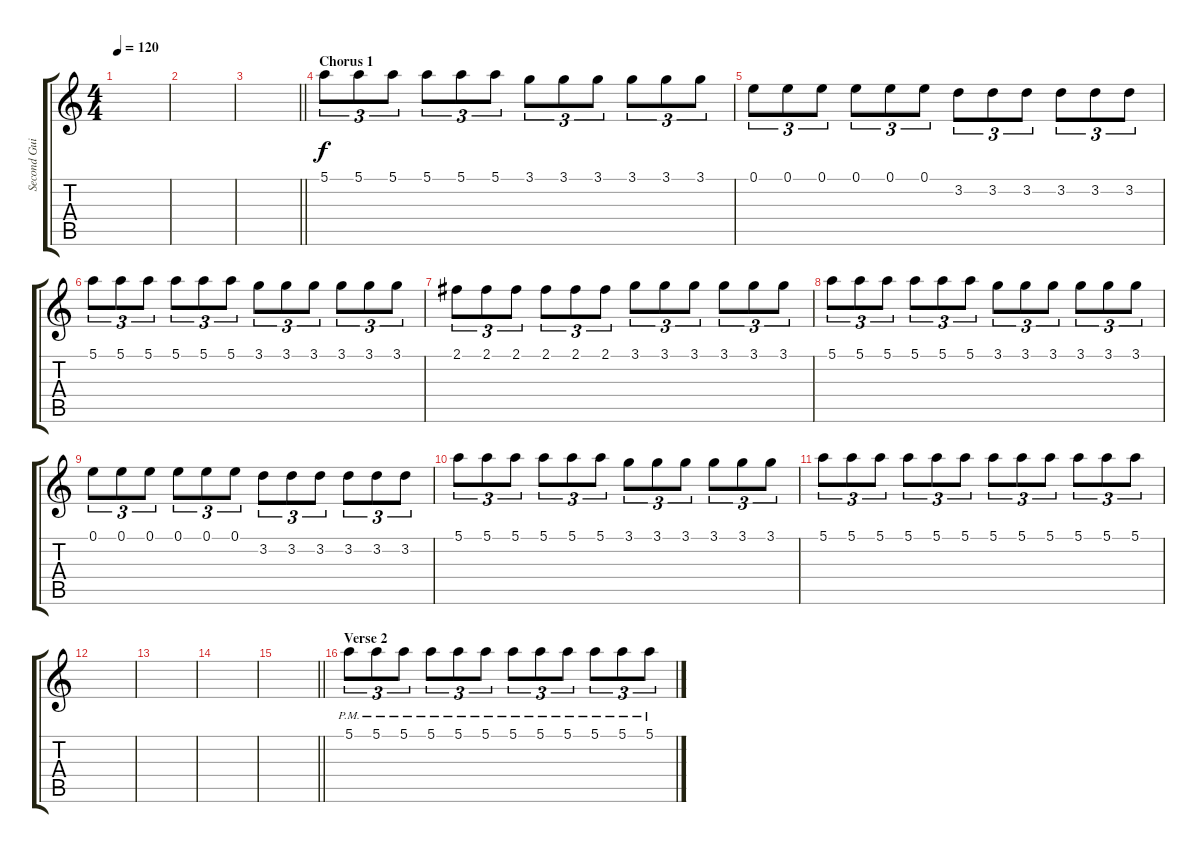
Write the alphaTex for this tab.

\track ("Second Guitar" "Second Gui") {instrument distortionguitar}
\staff {score tabs}
\tuning (E4 B3 G3 D3 A2 D2) {hide}
\ts (4 4)
\tempo 120
\clef g2
\ks c
|
|
\barLineRight lightlight
|
\section ("" "Chorus 1")
5.1.8{tu (3 2)} 5.1.8{tu (3 2)} 5.1.8{tu (3 2)} 5.1.8{tu (3 2)} 5.1.8{tu (3 2)} 5.1.8{tu (3 2)} 3.1.8{tu (3 2)} 3.1.8{tu (3 2)} 3.1.8{tu (3 2)} 3.1.8{tu (3 2)} 3.1.8{tu (3 2)} 3.1.8{tu (3 2)} |
0.1.8{tu (3 2)} 0.1.8{tu (3 2)} 0.1.8{tu (3 2)} 0.1.8{tu (3 2)} 0.1.8{tu (3 2)} 0.1.8{tu (3 2)} 3.2.8{tu (3 2)} 3.2.8{tu (3 2)} 3.2.8{tu (3 2)} 3.2.8{tu (3 2)} 3.2.8{tu (3 2)} 3.2.8{tu (3 2)} |
5.1.8{tu (3 2)} 5.1.8{tu (3 2)} 5.1.8{tu (3 2)} 5.1.8{tu (3 2)} 5.1.8{tu (3 2)} 5.1.8{tu (3 2)} 3.1.8{tu (3 2)} 3.1.8{tu (3 2)} 3.1.8{tu (3 2)} 3.1.8{tu (3 2)} 3.1.8{tu (3 2)} 3.1.8{tu (3 2)} |
2.1.8{tu (3 2)} 2.1.8{tu (3 2)} 2.1.8{tu (3 2)} 2.1.8{tu (3 2)} 2.1.8{tu (3 2)} 2.1.8{tu (3 2)} 3.1.8{tu (3 2)} 3.1.8{tu (3 2)} 3.1.8{tu (3 2)} 3.1.8{tu (3 2)} 3.1.8{tu (3 2)} 3.1.8{tu (3 2)} |
5.1.8{tu (3 2)} 5.1.8{tu (3 2)} 5.1.8{tu (3 2)} 5.1.8{tu (3 2)} 5.1.8{tu (3 2)} 5.1.8{tu (3 2)} 3.1.8{tu (3 2)} 3.1.8{tu (3 2)} 3.1.8{tu (3 2)} 3.1.8{tu (3 2)} 3.1.8{tu (3 2)} 3.1.8{tu (3 2)} |
0.1.8{tu (3 2)} 0.1.8{tu (3 2)} 0.1.8{tu (3 2)} 0.1.8{tu (3 2)} 0.1.8{tu (3 2)} 0.1.8{tu (3 2)} 3.2.8{tu (3 2)} 3.2.8{tu (3 2)} 3.2.8{tu (3 2)} 3.2.8{tu (3 2)} 3.2.8{tu (3 2)} 3.2.8{tu (3 2)} |
5.1.8{tu (3 2)} 5.1.8{tu (3 2)} 5.1.8{tu (3 2)} 5.1.8{tu (3 2)} 5.1.8{tu (3 2)} 5.1.8{tu (3 2)} 3.1.8{tu (3 2)} 3.1.8{tu (3 2)} 3.1.8{tu (3 2)} 3.1.8{tu (3 2)} 3.1.8{tu (3 2)} 3.1.8{tu (3 2)} |
5.1.8{tu (3 2)} 5.1.8{tu (3 2)} 5.1.8{tu (3 2)} 5.1.8{tu (3 2)} 5.1.8{tu (3 2)} 5.1.8{tu (3 2)} 5.1.8{tu (3 2)} 5.1.8{tu (3 2)} 5.1.8{tu (3 2)} 5.1.8{tu (3 2)} 5.1.8{tu (3 2)} 5.1.8{tu (3 2)} |
|
|
|
\barLineRight lightlight
|
\section ("" "Verse 2")
5.1{pm}.8{tu (3 2)} 5.1{pm}.8{tu (3 2)} 5.1{pm}.8{tu (3 2)} 5.1{pm}.8{tu (3 2)} 5.1{pm}.8{tu (3 2)} 5.1{pm}.8{tu (3 2)} 5.1{pm}.8{tu (3 2)} 5.1{pm}.8{tu (3 2)} 5.1{pm}.8{tu (3 2)} 5.1{pm}.8{tu (3 2)} 5.1{pm}.8{tu (3 2)} 5.1{pm}.8{tu (3 2)}
